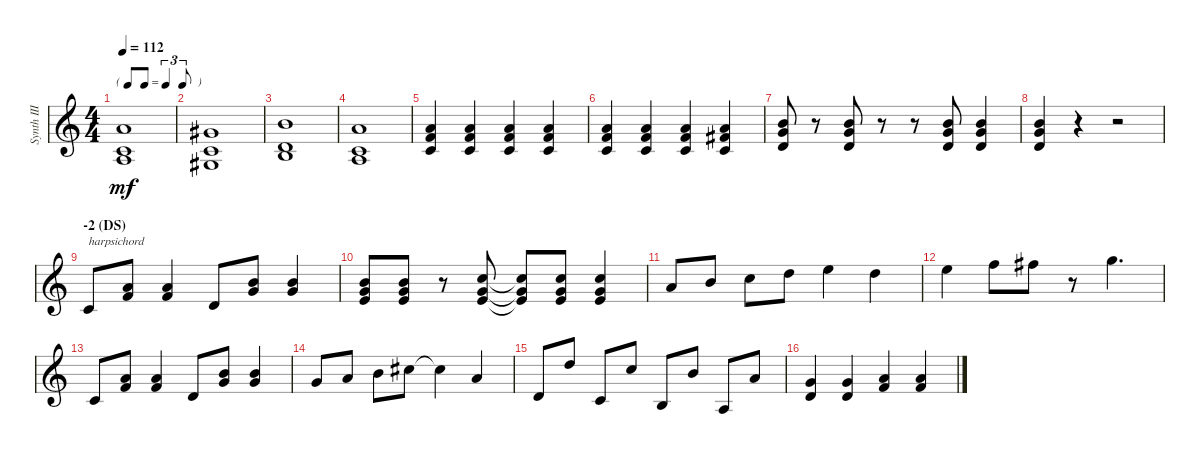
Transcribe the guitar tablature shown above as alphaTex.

\track ("Synth III" "Synth III") {instrument drawbarorgan}
\staff {score}
\tuning (E4 B3 G3 D3 A2 E2 B1) {hide}
\ts (4 4)
\tf triplet8th
\section ("" "")
\tempo 112
\clef g2
\ks c
(5.1 1.2 2.3).1{dy mf} |
(4.1 1.2 1.3).1 |
(7.1 3.2 4.3).1 |
(5.1 1.2 2.3).1 |
(5.1 6.2 5.3).4 (5.1 6.2 5.3).4 (5.1 6.2 5.3).4 (5.1 6.2 5.3).4 |
(5.1 6.2 5.3).4 (5.1 6.2 5.3).4 (5.1 6.2 5.3).4 (5.1 7.2 5.3).4 |
(3.1 3.2 16.3).8 r.8 (3.1 3.2 16.3).8 r.8 r.8 (3.1 3.2 16.3).8 (3.1 3.2 16.3).4 |
(3.1 3.2 16.3).4 r.4 r.2 |
\section ("" "-2 (DS)")
1.2.8{txt "harpsichord"} (1.1 10.2).8 (5.1 6.2).4 3.2.8 (3.1 12.2).8 (7.1 8.2).4 |
(7.1 8.2 9.3).8 (7.1 8.2 9.3).8 r.8 (3.1 5.2 17.3).8 (3.1{t} 5.2{t} 17.3{t}).8 (3.1 5.2 17.3).8 (3.1 5.2 17.3).4 |
5.1.8 7.1.8 8.1.8 10.1.8 12.1.4 10.1.4 |
12.1.4 13.1.8 14.1.8 r.8 15.1.4{d} |
1.2.8 (1.1 10.2).8 (5.1 6.2).4 3.2.8 (3.1 12.2).8 (7.1 8.2).4 |
3.1.8 5.1.8 7.1.8 9.1.8 9.1{t}.4 5.1.4 |
3.2.8 10.1.8 1.2.8 8.1.8 0.2.8 7.1.8 2.3.8 5.1.8 |
(3.1 3.2).4 (3.1 3.2).4 (1.1 10.2).4 (1.1 10.2).4
